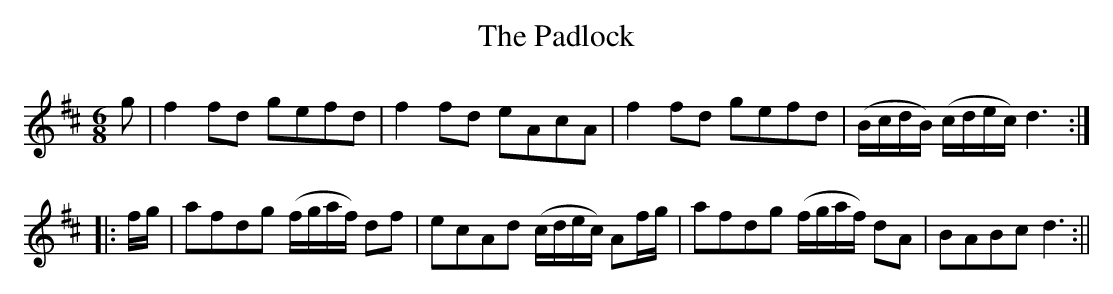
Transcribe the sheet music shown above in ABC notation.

X:1
T:Padlock, The
M:6/8
L:1/8
K:D
g|f2 fd gefd|f2 fd eAcA|f2 fd gefd|(B/c/d/B/) (c/d/e/c/) d3:|
|:f/g/|afdg (f/g/a/f/) df|ecAd (c/d/e/c/) Af/g/|afdg (f/g/a/f/) dA|BABc d3:||
